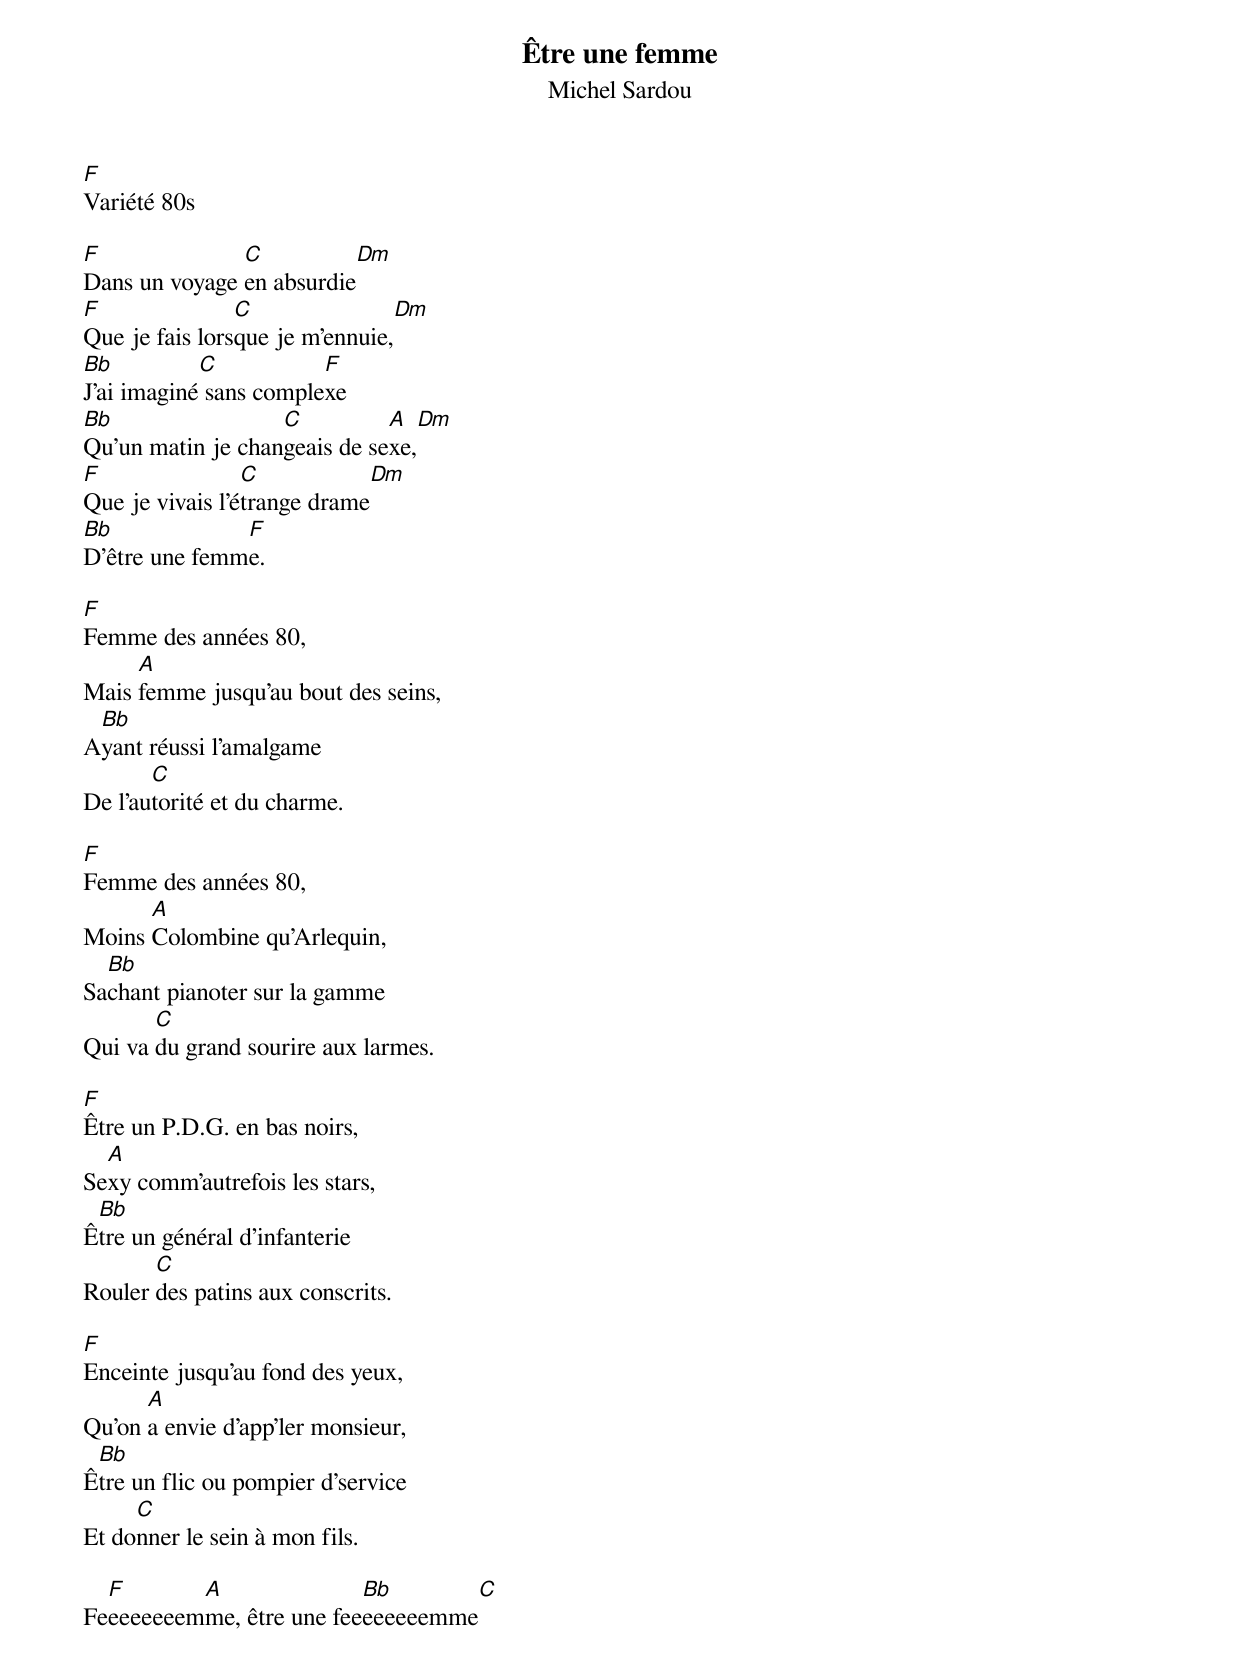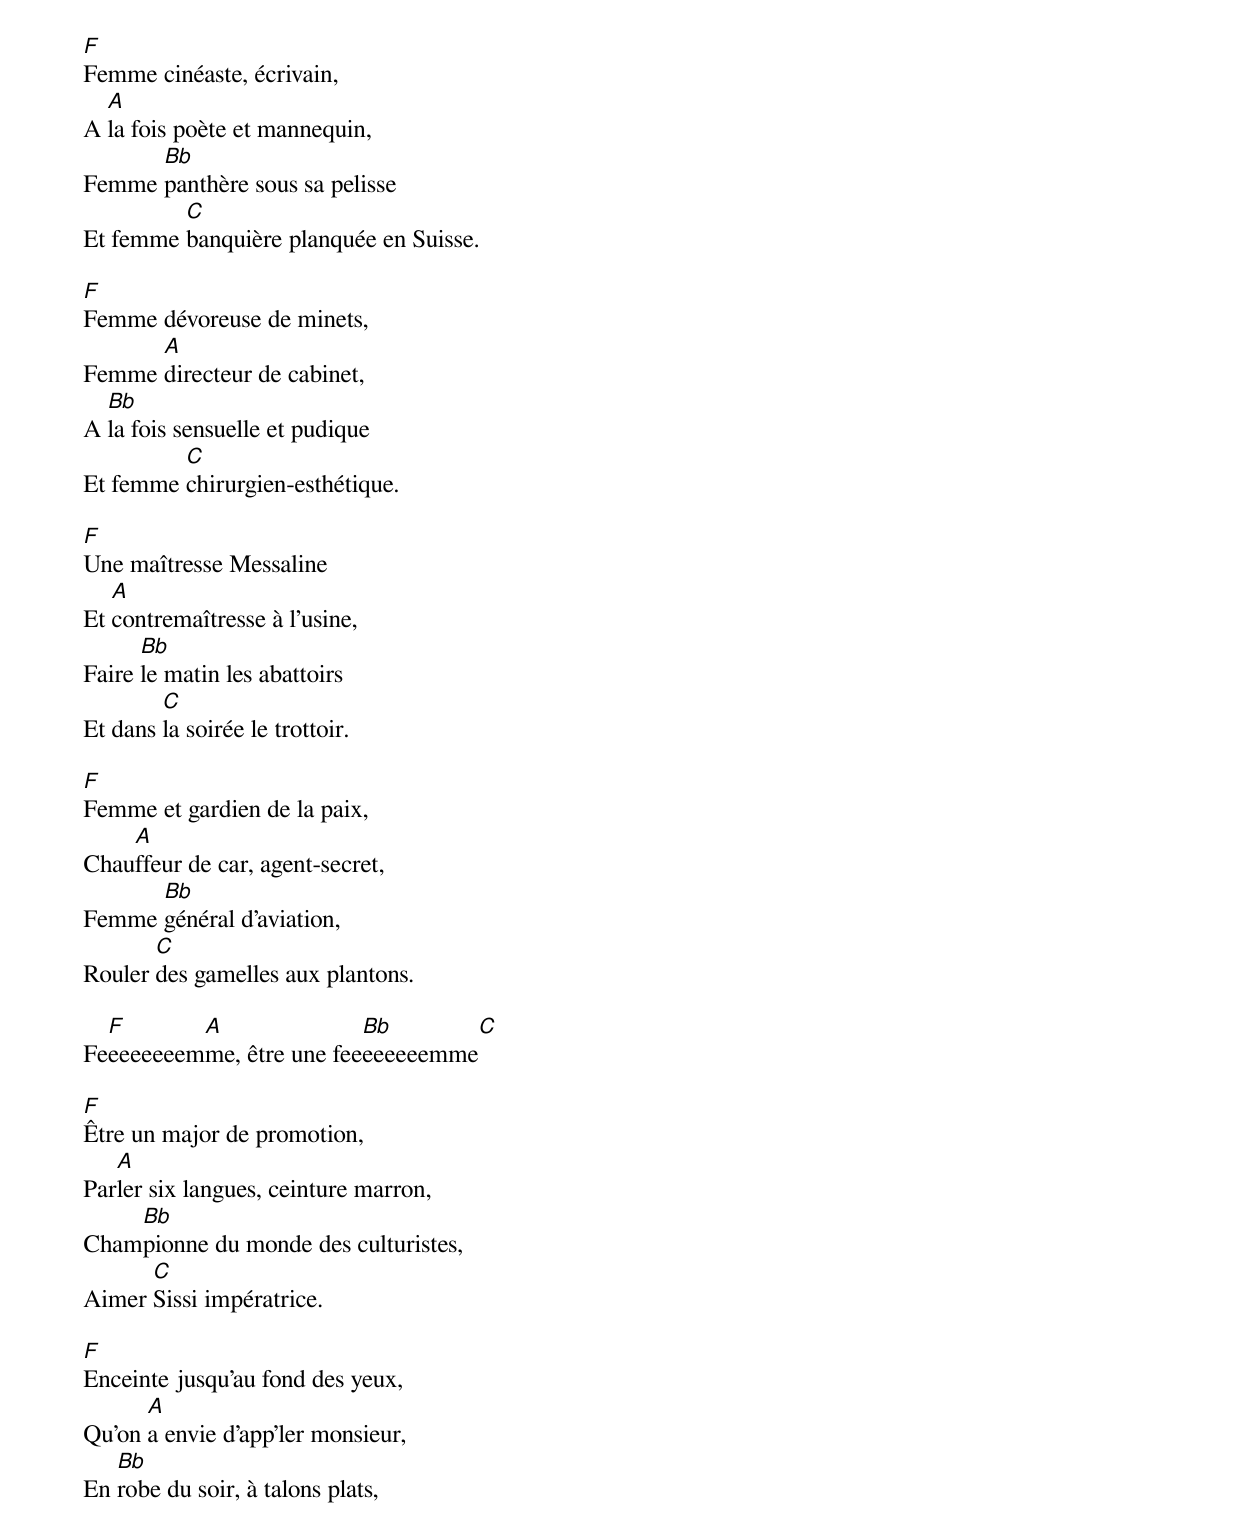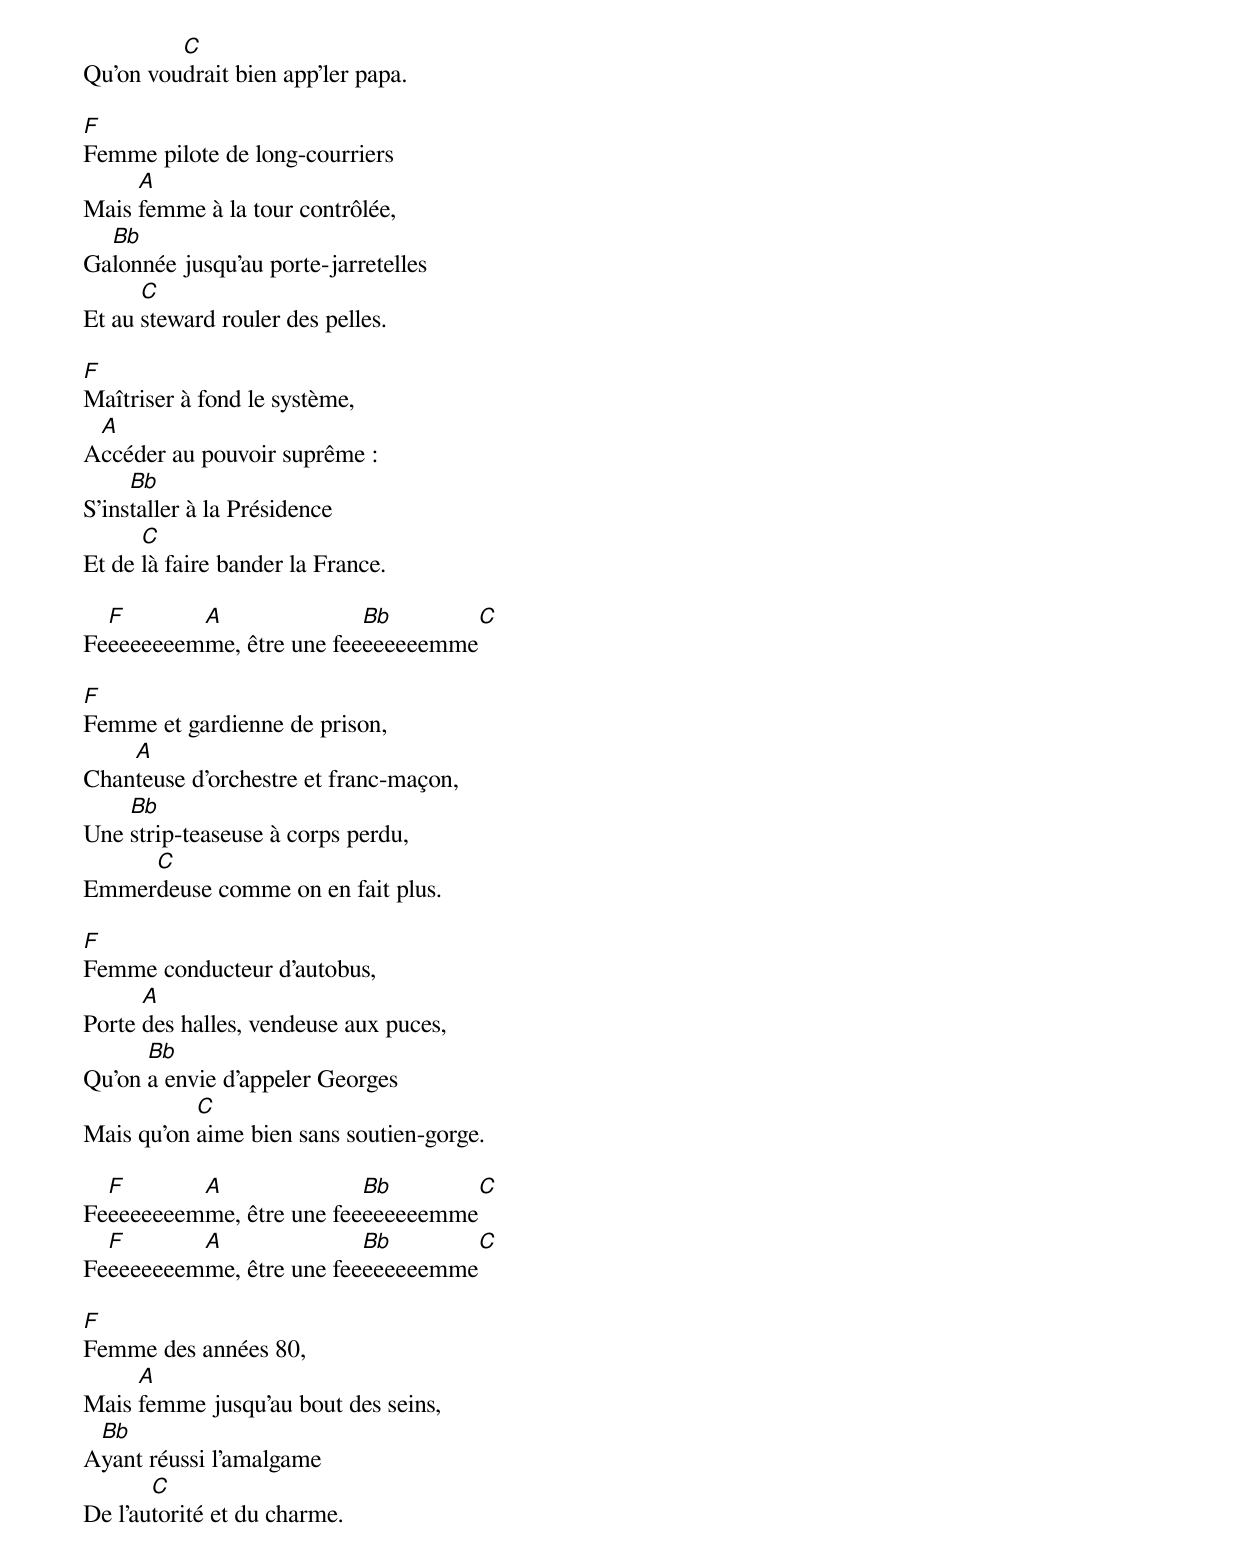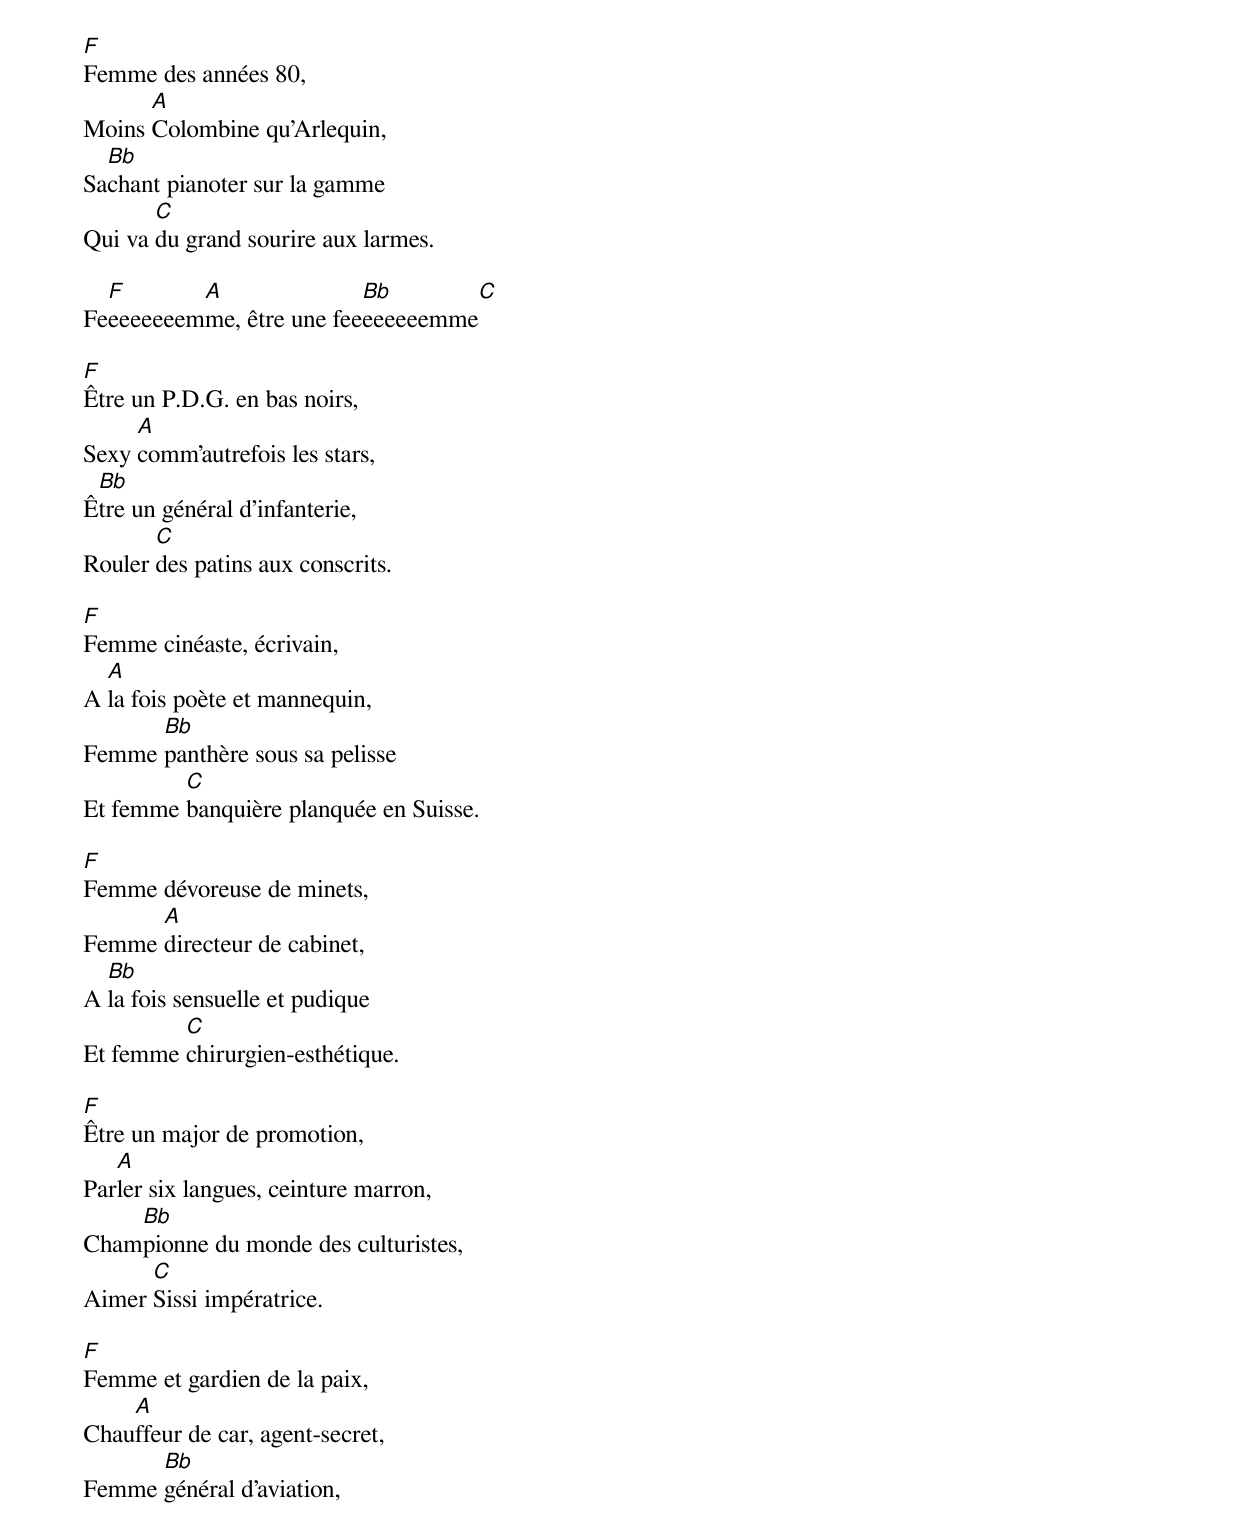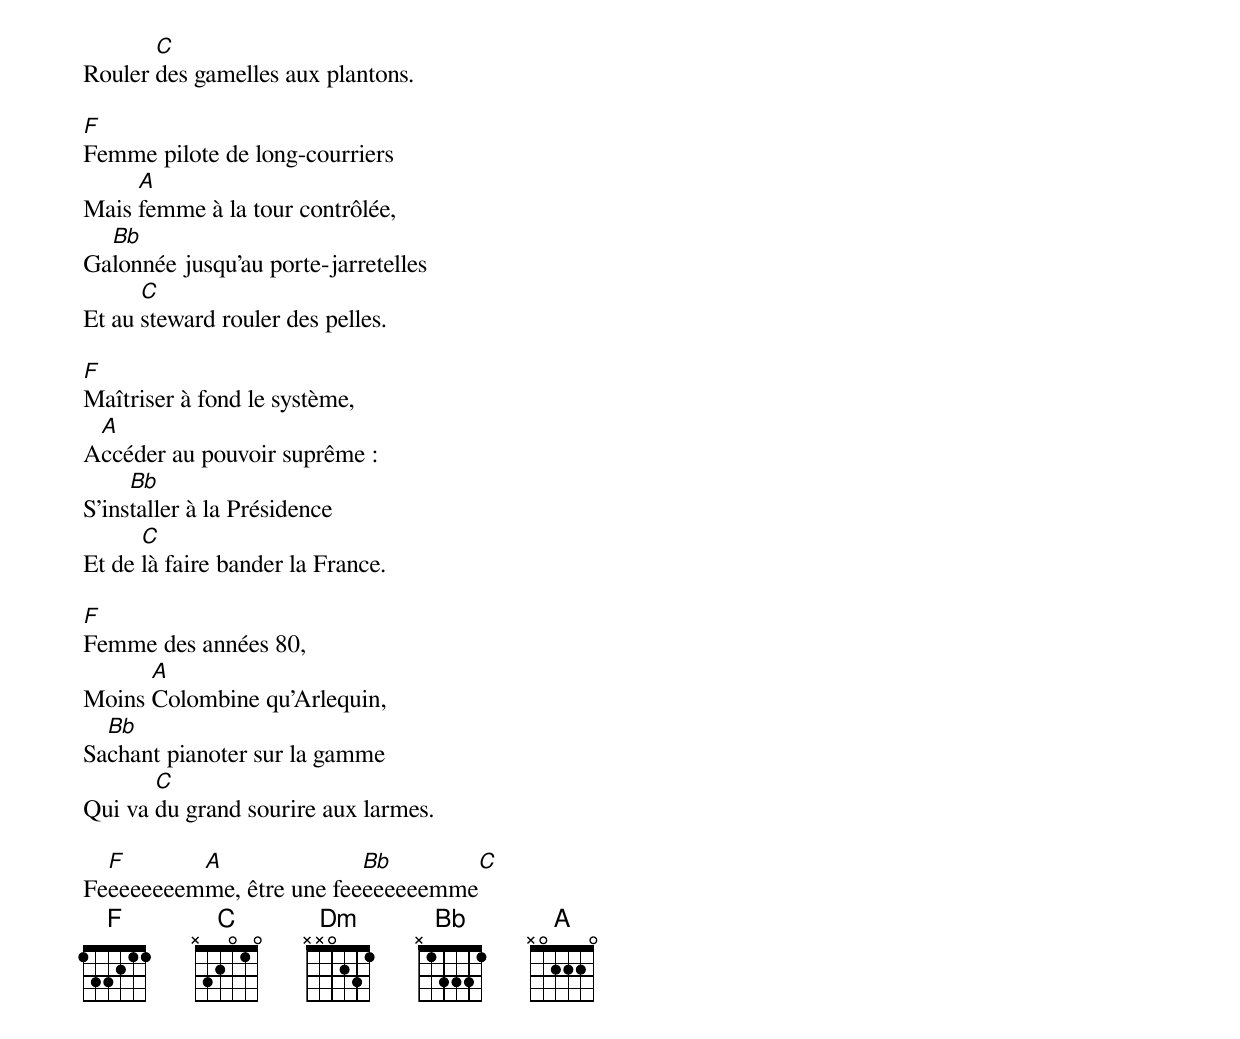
Être une femme
Michel Sardou
F
Variété 80s

F              C           Dm
Dans un voyage en absurdie
F               C               Dm
Que je fais lorsque je m'ennuie,
Bb          C           F
J'ai imaginé sans complexe
Bb                 C          A     Dm
Qu'un matin je changeais de sexe,
F                C            Dm
Que je vivais l'étrange drame
Bb             F
D'être une femme.

F
Femme des années 80,
     A
Mais femme jusqu'au bout des seins,
 Bb
Ayant réussi l'amalgame
       C
De l'autorité et du charme.

F
Femme des années 80,
      A
Moins Colombine qu'Arlequin,
  Bb
Sachant pianoter sur la gamme
       C
Qui va du grand sourire aux larmes.

F
Être un P.D.G. en bas noirs,
  A
Sexy comm'autrefois les stars,
 Bb
Être un général d'infanterie
       C
Rouler des patins aux conscrits.

F
Enceinte jusqu'au fond des yeux,
      A
Qu'on a envie d'app'ler monsieur,
 Bb
Être un flic ou pompier d'service
     C
Et donner le sein à mon fils.

  F       A               Bb       C
Feeeeeeeemme, être une feeeeeeeemme

F
Femme cinéaste, écrivain,
  A
A la fois poète et mannequin,
      Bb
Femme panthère sous sa pelisse
         C
Et femme banquière planquée en Suisse.

F
Femme dévoreuse de minets,
      A
Femme directeur de cabinet,
  Bb
A la fois sensuelle et pudique
         C
Et femme chirurgien-esthétique.

F
Une maîtresse Messaline
   A
Et contremaîtresse à l'usine,
      Bb
Faire le matin les abattoirs
        C
Et dans la soirée le trottoir.

F
Femme et gardien de la paix,
    A
Chauffeur de car, agent-secret,
      Bb
Femme général d'aviation,
       C
Rouler des gamelles aux plantons.

  F       A               Bb       C
Feeeeeeeemme, être une feeeeeeeemme

F
Être un major de promotion,
   A
Parler six langues, ceinture marron,
    Bb
Championne du monde des culturistes,
      C
Aimer Sissi impératrice.

F
Enceinte jusqu'au fond des yeux,
      A
Qu'on a envie d'app'ler monsieur,
   Bb
En robe du soir, à talons plats,
         C
Qu'on voudrait bien app'ler papa.

F
Femme pilote de long-courriers
     A
Mais femme à la tour contrôlée,
  Bb
Galonnée jusqu'au porte-jarretelles
      C
Et au steward rouler des pelles.

F
Maîtriser à fond le système,
 A
Accéder au pouvoir suprême :
     Bb
S'installer à la Présidence
      C
Et de là faire bander la France.

  F       A               Bb       C
Feeeeeeeemme, être une feeeeeeeemme

F
Femme et gardienne de prison,
    A
Chanteuse d'orchestre et franc-maçon,
    Bb
Une strip-teaseuse à corps perdu,
     C
Emmerdeuse comme on en fait plus.

F
Femme conducteur d'autobus,
      A
Porte des halles, vendeuse aux puces,
      Bb
Qu'on a envie d'appeler Georges
           C
Mais qu'on aime bien sans soutien-gorge.

  F       A               Bb       C
Feeeeeeeemme, être une feeeeeeeemme
  F       A               Bb       C
Feeeeeeeemme, être une feeeeeeeemme

F
Femme des années 80,
     A
Mais femme jusqu'au bout des seins,
 Bb
Ayant réussi l'amalgame
       C
De l'autorité et du charme.

F
Femme des années 80,
      A
Moins Colombine qu'Arlequin,
  Bb
Sachant pianoter sur la gamme
       C
Qui va du grand sourire aux larmes.

  F       A               Bb       C
Feeeeeeeemme, être une feeeeeeeemme

F
Être un P.D.G. en bas noirs,
     A
Sexy comm'autrefois les stars,
 Bb
Être un général d'infanterie,
       C
Rouler des patins aux conscrits.

F
Femme cinéaste, écrivain,
  A
A la fois poète et mannequin,
      Bb
Femme panthère sous sa pelisse
         C
Et femme banquière planquée en Suisse.

F
Femme dévoreuse de minets,
      A
Femme directeur de cabinet,
  Bb
A la fois sensuelle et pudique
         C
Et femme chirurgien-esthétique.

F
Être un major de promotion,
   A
Parler six langues, ceinture marron,
    Bb
Championne du monde des culturistes,
      C
Aimer Sissi impératrice.

F
Femme et gardien de la paix,
    A
Chauffeur de car, agent-secret,
      Bb
Femme général d'aviation,
       C
Rouler des gamelles aux plantons.

F
Femme pilote de long-courriers
     A
Mais femme à la tour contrôlée,
  Bb
Galonnée jusqu'au porte-jarretelles
      C
Et au steward rouler des pelles.

F
Maîtriser à fond le système,
 A
Accéder au pouvoir suprême :
     Bb
S'installer à la Présidence
      C
Et de là faire bander la France.

F
Femme des années 80,
      A
Moins Colombine qu'Arlequin,
  Bb
Sachant pianoter sur la gamme
       C
Qui va du grand sourire aux larmes.

  F       A               Bb       C
Feeeeeeeemme, être une feeeeeeeemme
